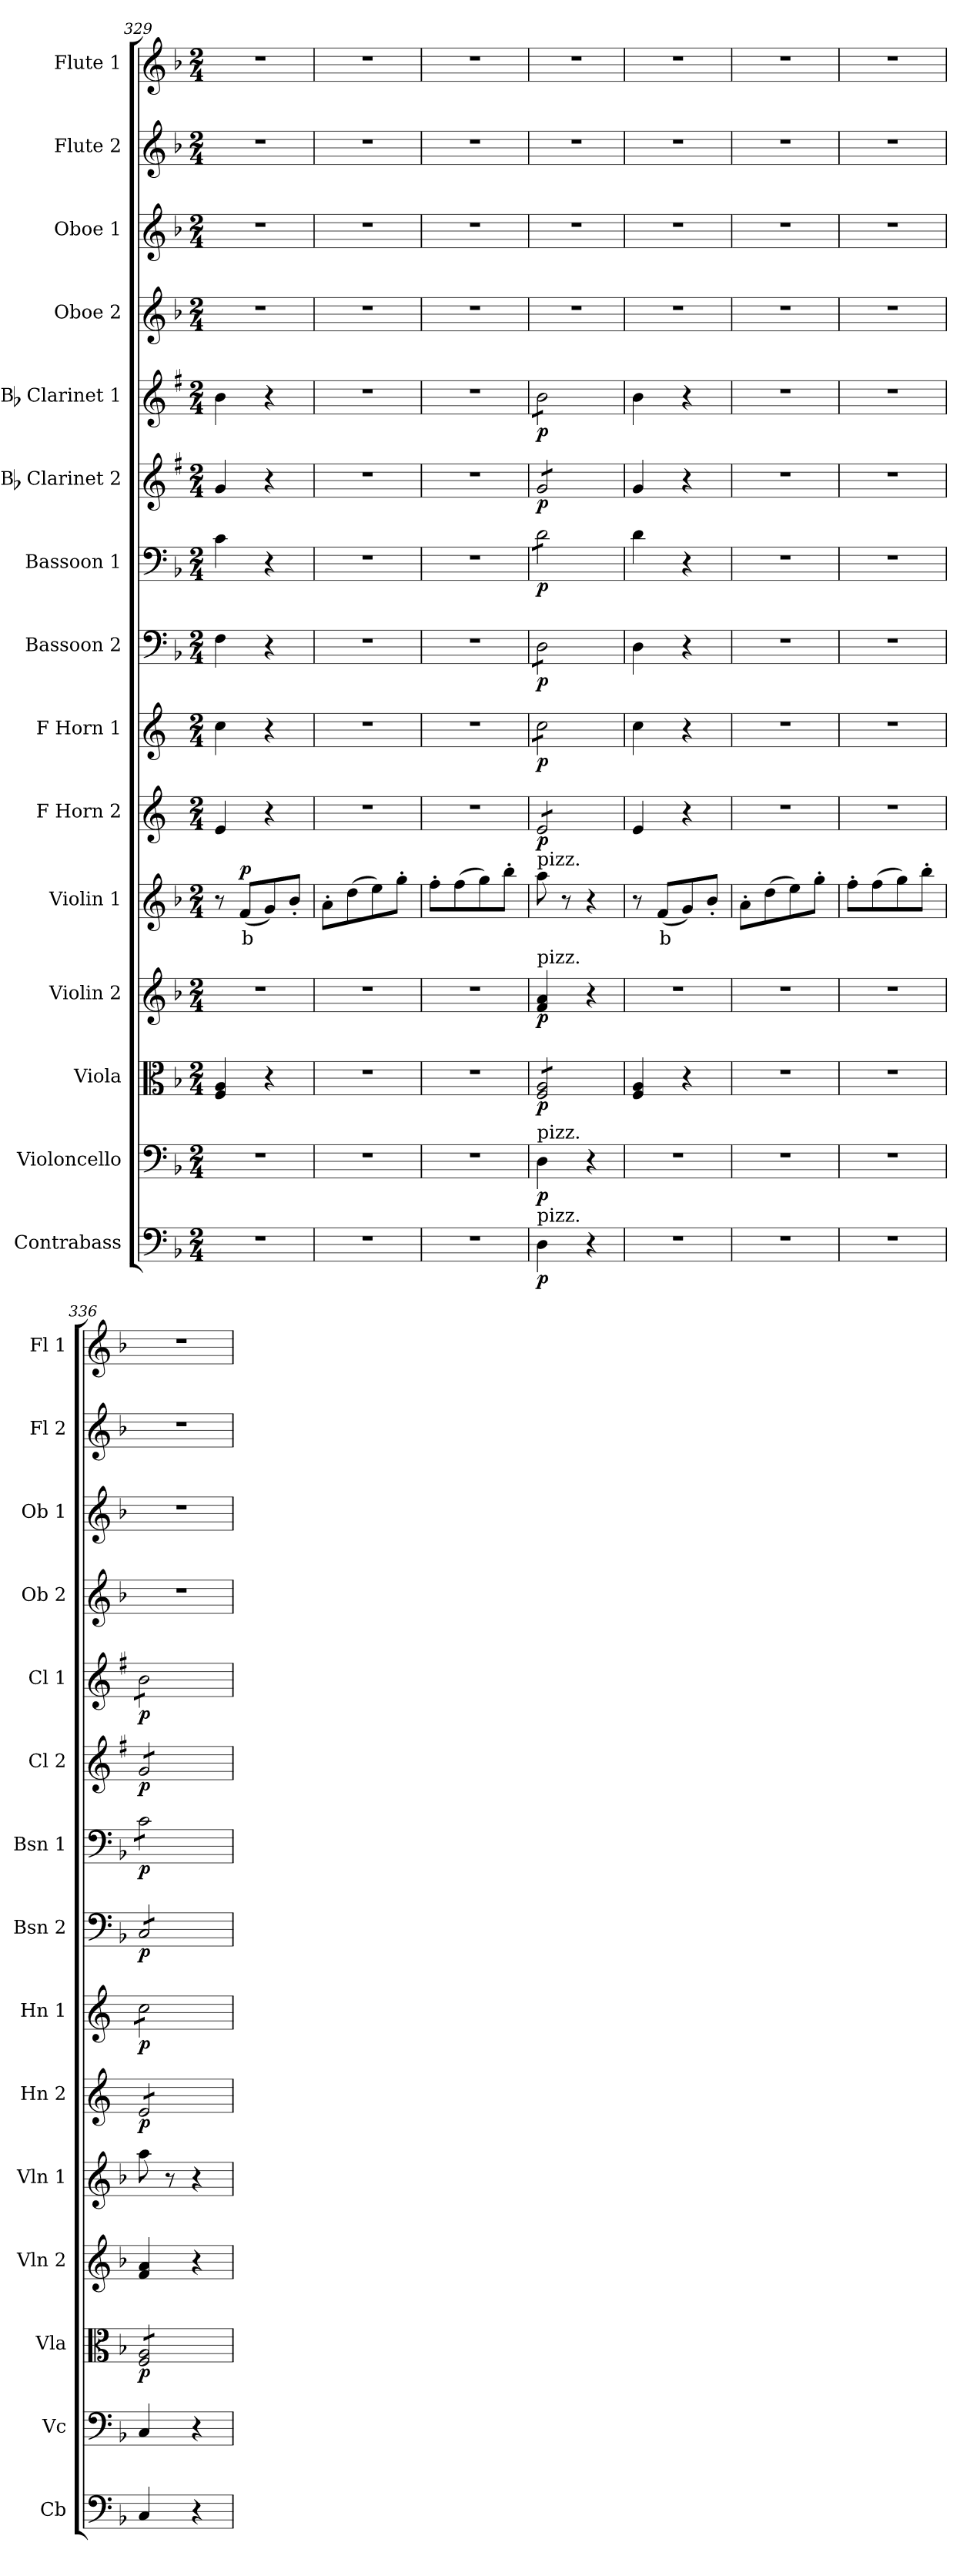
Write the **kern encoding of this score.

**kern	**dynam	**kern	**dynam	**kern	**dynam	**kern	**dynam	**kern	**text	**dynam	**kern	**dynam	**kern	**dynam	**kern	**dynam	**kern	**dynam	**kern	**dynam	**kern	**dynam	**kern	**kern	**kern	**kern
*part15	*part15	*part14	*part14	*part13	*part13	*part12	*part12	*part11	*part11	*part11	*part10	*part10	*part9	*part9	*part8	*part8	*part7	*part7	*part6	*part6	*part5	*part5	*part4	*part3	*part2	*part1
*staff15	*staff15	*staff14	*staff14	*staff13	*staff13	*staff12	*staff12	*staff11	*staff11	*staff11	*staff10	*staff10	*staff9	*staff9	*staff8	*staff8	*staff7	*staff7	*staff6	*staff6	*staff5	*staff5	*staff4	*staff3	*staff2	*staff1
*I"Contrabass	*	*I"Violoncello	*	*I"Viola	*	*I"Violin 2	*	*I"Violin 1	*	*	*I"F Horn 2	*	*I"F Horn 1	*	*I"Bassoon 2	*	*I"Bassoon 1	*	*I"Bb Clarinet 2	*	*I"Bb Clarinet 1	*	*I"Oboe 2	*I"Oboe 1	*I"Flute 2	*I"Flute 1
*I'Cb	*	*I'Vc	*	*I'Vla	*	*I'Vln 2	*	*I'Vln 1	*	*	*I'Hn 2	*	*I'Hn 1	*	*I'Bsn 2	*	*I'Bsn 1	*	*I'Cl 2	*	*I'Cl 1	*	*I'Ob 2	*I'Ob 1	*I'Fl 2	*I'Fl 1
*clefF4	*	*clefF4	*	*clefC3	*	*clefG2	*	*clefG2	*	*	*clefG2	*	*clefG2	*	*clefF4	*	*clefF4	*	*clefG2	*	*clefG2	*	*clefG2	*clefG2	*clefG2	*clefG2
*ITrd7c12	*	*	*	*	*	*	*	*	*	*	*ITrd4c7	*	*ITrd4c7	*	*	*	*	*	*ITrd1c2	*	*ITrd1c2	*	*	*	*	*
*k[b-]	*	*k[b-]	*	*k[b-]	*	*k[b-]	*	*k[b-]	*	*	*k[b-]	*	*k[b-]	*	*k[b-]	*	*k[b-]	*	*k[b-]	*	*k[b-]	*	*k[b-]	*k[b-]	*k[b-]	*k[b-]
*M2/4	*	*M2/4	*	*M2/4	*	*M2/4	*	*M2/4	*	*	*M2/4	*	*M2/4	*	*M2/4	*	*M2/4	*	*M2/4	*	*M2/4	*	*M2/4	*M2/4	*M2/4	*M2/4
=329	=329	=329	=329	=329	=329	=329	=329	=329	=329	=329	=329	=329	=329	=329	=329	=329	=329	=329	=329	=329	=329	=329	=329	=329	=329	=329
2r	.	2r	.	4F/ 4A/	.	2r	.	8r	.	.	4A/	.	4f\	.	4F\	.	4c\	.	4f/	.	4a\	.	2r	2r	2r	2r
!	!	!	!	!	!	!	!	!	!LO:LY:b:color=#FF0000	!LO:DY:b	!	!	!	!	!	!	!	!	!	!	!	!	!	!	!	!
.	.	.	.	.	.	.	.	(8f/L	b	p	.	.	.	.	.	.	.	.	.	.	.	.	.	.	.	.
.	.	.	.	4r	.	.	.	8g/)	.	.	4r	.	4r	.	4r	.	4r	.	4r	.	4r	.	.	.	.	.
.	.	.	.	.	.	.	.	8b-'/J	.	.	.	.	.	.	.	.	.	.	.	.	.	.	.	.	.	.
=330	=330	=330	=330	=330	=330	=330	=330	=330	=330	=330	=330	=330	=330	=330	=330	=330	=330	=330	=330	=330	=330	=330	=330	=330	=330	=330
2r	.	2r	.	2r	.	2r	.	8a'\L	.	.	2r	.	2r	.	2r	.	2r	.	2r	.	2r	.	2r	2r	2r	2r
.	.	.	.	.	.	.	.	(8dd\	.	.	.	.	.	.	.	.	.	.	.	.	.	.	.	.	.	.
.	.	.	.	.	.	.	.	8ee\)	.	.	.	.	.	.	.	.	.	.	.	.	.	.	.	.	.	.
.	.	.	.	.	.	.	.	8gg'\J	.	.	.	.	.	.	.	.	.	.	.	.	.	.	.	.	.	.
=331	=331	=331	=331	=331	=331	=331	=331	=331	=331	=331	=331	=331	=331	=331	=331	=331	=331	=331	=331	=331	=331	=331	=331	=331	=331	=331
2r	.	2r	.	2r	.	2r	.	8ff'\L	.	.	2r	.	2r	.	2r	.	2r	.	2r	.	2r	.	2r	2r	2r	2r
.	.	.	.	.	.	.	.	(8ff\	.	.	.	.	.	.	.	.	.	.	.	.	.	.	.	.	.	.
.	.	.	.	.	.	.	.	8gg\)	.	.	.	.	.	.	.	.	.	.	.	.	.	.	.	.	.	.
.	.	.	.	.	.	.	.	8bb-'\J	.	.	.	.	.	.	.	.	.	.	.	.	.	.	.	.	.	.
=332	=332	=332	=332	=332	=332	=332	=332	=332	=332	=332	=332	=332	=332	=332	=332	=332	=332	=332	=332	=332	=332	=332	=332	=332	=332	=332
!	!	!	!	!	!	!	!	!LO:TX:a:t=pizz.	!	!	!	!	!	!	!	!	!	!	!	!	!	!	!	!	!	!
!	!	!	!	!	!	!LO:TX:a:t=pizz.	!	!	!	!	!	!	!	!	!	!	!	!	!	!	!	!	!	!	!	!
!	!	!LO:TX:a:t=pizz.	!	!	!	!	!	!	!	!	!	!	!	!	!	!	!	!	!	!	!	!	!	!	!	!
!LO:TX:a:t=pizz.	!	!	!	!	!	!	!	!	!	!	!	!	!	!	!	!	!	!	!	!	!	!	!	!	!	!
!	!LO:DY:b	!	!LO:DY:b	!	!LO:DY:b	!	!LO:DY:b	!	!	!	!	!LO:DY:b	!	!LO:DY:b	!	!LO:DY:b	!	!LO:DY:b	!	!LO:DY:b	!	!LO:DY:b	!	!	!	!
*	*	*	*	*tremolo	*	*	*	*	*	*	*	*	*	*	*	*	*	*	*	*	*	*	*	*	*	*
*	*	*	*	*	*	*	*	*	*	*	*tremolo	*	*	*	*	*	*	*	*	*	*	*	*	*	*	*
*	*	*	*	*	*	*	*	*	*	*	*	*	*tremolo	*	*	*	*	*	*	*	*	*	*	*	*	*
*	*	*	*	*	*	*	*	*	*	*	*	*	*	*	*tremolo	*	*	*	*	*	*	*	*	*	*	*
*	*	*	*	*	*	*	*	*	*	*	*	*	*	*	*	*	*tremolo	*	*	*	*	*	*	*	*	*
*	*	*	*	*	*	*	*	*	*	*	*	*	*	*	*	*	*	*	*tremolo	*	*	*	*	*	*	*
*	*	*	*	*	*	*	*	*	*	*	*	*	*	*	*	*	*	*	*	*	*tremolo	*	*	*	*	*
4DD\	p	4D\	p	12F/ 12A/L	p	4f/ 4a/	p	8aa\	.	.	12A/L	p	12f\L	p	12D\L	p	12d\L	p	12f/L	p	12a\L	p	2r	2r	2r	2r
.	.	.	.	12F/ 12A/	.	.	.	.	.	.	12A/	.	12f\	.	12D\	.	12d\	.	12f/	.	12a\	.	.	.	.	.
.	.	.	.	.	.	.	.	8r	.	.	.	.	.	.	.	.	.	.	.	.	.	.	.	.	.	.
.	.	.	.	12F/ 12A/	.	.	.	.	.	.	12A/	.	12f\	.	12D\	.	12d\	.	12f/	.	12a\	.	.	.	.	.
4r	.	4r	.	12F/ 12A/	.	4r	.	4r	.	.	12A/	.	12f\	.	12D\	.	12d\	.	12f/	.	12a\	.	.	.	.	.
.	.	.	.	12F/ 12A/	.	.	.	.	.	.	12A/	.	12f\	.	12D\	.	12d\	.	12f/	.	12a\	.	.	.	.	.
.	.	.	.	12F/ 12A/J	.	.	.	.	.	.	12A/J	.	12f\J	.	12D\J	.	12d\J	.	12f/J	.	12a\J	.	.	.	.	.
*	*	*	*	*	*	*	*	*	*	*	*	*	*	*	*	*	*	*	*	*	*Xtremolo	*	*	*	*	*
*	*	*	*	*	*	*	*	*	*	*	*	*	*	*	*	*	*	*	*Xtremolo	*	*	*	*	*	*	*
*	*	*	*	*	*	*	*	*	*	*	*	*	*	*	*	*	*Xtremolo	*	*	*	*	*	*	*	*	*
*	*	*	*	*	*	*	*	*	*	*	*	*	*	*	*Xtremolo	*	*	*	*	*	*	*	*	*	*	*
*	*	*	*	*	*	*	*	*	*	*	*	*	*Xtremolo	*	*	*	*	*	*	*	*	*	*	*	*	*
*	*	*	*	*	*	*	*	*	*	*	*Xtremolo	*	*	*	*	*	*	*	*	*	*	*	*	*	*	*
*	*	*	*	*Xtremolo	*	*	*	*	*	*	*	*	*	*	*	*	*	*	*	*	*	*	*	*	*	*
=333	=333	=333	=333	=333	=333	=333	=333	=333	=333	=333	=333	=333	=333	=333	=333	=333	=333	=333	=333	=333	=333	=333	=333	=333	=333	=333
2r	.	2r	.	4F/ 4A/	.	2r	.	8r	.	.	4A/	.	4f\	.	4D\	.	4d\	.	4f/	.	4a\	.	2r	2r	2r	2r
!	!	!	!	!	!	!	!	!	!LO:LY:b:color=#FF0000	!	!	!	!	!	!	!	!	!	!	!	!	!	!	!	!	!
.	.	.	.	.	.	.	.	(8f/L	b	.	.	.	.	.	.	.	.	.	.	.	.	.	.	.	.	.
.	.	.	.	4r	.	.	.	8g/)	.	.	4r	.	4r	.	4r	.	4r	.	4r	.	4r	.	.	.	.	.
.	.	.	.	.	.	.	.	8b-'/J	.	.	.	.	.	.	.	.	.	.	.	.	.	.	.	.	.	.
=334	=334	=334	=334	=334	=334	=334	=334	=334	=334	=334	=334	=334	=334	=334	=334	=334	=334	=334	=334	=334	=334	=334	=334	=334	=334	=334
2r	.	2r	.	2r	.	2r	.	8a'\L	.	.	2r	.	2r	.	2r	.	2r	.	2r	.	2r	.	2r	2r	2r	2r
.	.	.	.	.	.	.	.	(8dd\	.	.	.	.	.	.	.	.	.	.	.	.	.	.	.	.	.	.
.	.	.	.	.	.	.	.	8ee\)	.	.	.	.	.	.	.	.	.	.	.	.	.	.	.	.	.	.
.	.	.	.	.	.	.	.	8gg'\J	.	.	.	.	.	.	.	.	.	.	.	.	.	.	.	.	.	.
=335	=335	=335	=335	=335	=335	=335	=335	=335	=335	=335	=335	=335	=335	=335	=335	=335	=335	=335	=335	=335	=335	=335	=335	=335	=335	=335
2r	.	2r	.	2r	.	2r	.	8ff'\L	.	.	2r	.	2r	.	2r	.	2r	.	2r	.	2r	.	2r	2r	2r	2r
.	.	.	.	.	.	.	.	(8ff\	.	.	.	.	.	.	.	.	.	.	.	.	.	.	.	.	.	.
.	.	.	.	.	.	.	.	8gg\)	.	.	.	.	.	.	.	.	.	.	.	.	.	.	.	.	.	.
.	.	.	.	.	.	.	.	8bb-'\J	.	.	.	.	.	.	.	.	.	.	.	.	.	.	.	.	.	.
=336	=336	=336	=336	=336	=336	=336	=336	=336	=336	=336	=336	=336	=336	=336	=336	=336	=336	=336	=336	=336	=336	=336	=336	=336	=336	=336
!	!	!	!	!	!LO:DY:b	!	!	!	!	!	!	!LO:DY:b	!	!LO:DY:b	!	!LO:DY:b	!	!LO:DY:b	!	!LO:DY:b	!	!LO:DY:b	!	!	!	!
*	*	*	*	*tremolo	*	*	*	*	*	*	*	*	*	*	*	*	*	*	*	*	*	*	*	*	*	*
*	*	*	*	*	*	*	*	*	*	*	*tremolo	*	*	*	*	*	*	*	*	*	*	*	*	*	*	*
*	*	*	*	*	*	*	*	*	*	*	*	*	*tremolo	*	*	*	*	*	*	*	*	*	*	*	*	*
*	*	*	*	*	*	*	*	*	*	*	*	*	*	*	*tremolo	*	*	*	*	*	*	*	*	*	*	*
*	*	*	*	*	*	*	*	*	*	*	*	*	*	*	*	*	*tremolo	*	*	*	*	*	*	*	*	*
*	*	*	*	*	*	*	*	*	*	*	*	*	*	*	*	*	*	*	*tremolo	*	*	*	*	*	*	*
*	*	*	*	*	*	*	*	*	*	*	*	*	*	*	*	*	*	*	*	*	*tremolo	*	*	*	*	*
4CC/	.	4C/	.	12F/ 12A/L	p	4f/ 4a/	.	8aa\	.	.	12A/L	p	12f\L	p	12C/L	p	12c\L	p	12f/L	p	12a\L	p	2r	2r	2r	2r
.	.	.	.	12F/ 12A/	.	.	.	.	.	.	12A/	.	12f\	.	12C/	.	12c\	.	12f/	.	12a\	.	.	.	.	.
.	.	.	.	.	.	.	.	8r	.	.	.	.	.	.	.	.	.	.	.	.	.	.	.	.	.	.
.	.	.	.	12F/ 12A/	.	.	.	.	.	.	12A/	.	12f\	.	12C/	.	12c\	.	12f/	.	12a\	.	.	.	.	.
4r	.	4r	.	12F/ 12A/	.	4r	.	4r	.	.	12A/	.	12f\	.	12C/	.	12c\	.	12f/	.	12a\	.	.	.	.	.
.	.	.	.	12F/ 12A/	.	.	.	.	.	.	12A/	.	12f\	.	12C/	.	12c\	.	12f/	.	12a\	.	.	.	.	.
.	.	.	.	12F/ 12A/J	.	.	.	.	.	.	12A/J	.	12f\J	.	12C/J	.	12c\J	.	12f/J	.	12a\J	.	.	.	.	.
*	*	*	*	*	*	*	*	*	*	*	*	*	*	*	*	*	*	*	*	*	*Xtremolo	*	*	*	*	*
*	*	*	*	*	*	*	*	*	*	*	*	*	*	*	*	*	*	*	*Xtremolo	*	*	*	*	*	*	*
*	*	*	*	*	*	*	*	*	*	*	*	*	*	*	*	*	*Xtremolo	*	*	*	*	*	*	*	*	*
*	*	*	*	*	*	*	*	*	*	*	*	*	*	*	*Xtremolo	*	*	*	*	*	*	*	*	*	*	*
*	*	*	*	*	*	*	*	*	*	*	*	*	*Xtremolo	*	*	*	*	*	*	*	*	*	*	*	*	*
*	*	*	*	*	*	*	*	*	*	*	*Xtremolo	*	*	*	*	*	*	*	*	*	*	*	*	*	*	*
*	*	*	*	*Xtremolo	*	*	*	*	*	*	*	*	*	*	*	*	*	*	*	*	*	*	*	*	*	*
=	=	=	=	=	=	=	=	=	=	=	=	=	=	=	=	=	=	=	=	=	=	=	=	=	=	=
*-	*-	*-	*-	*-	*-	*-	*-	*-	*-	*-	*-	*-	*-	*-	*-	*-	*-	*-	*-	*-	*-	*-	*-	*-	*-	*-
